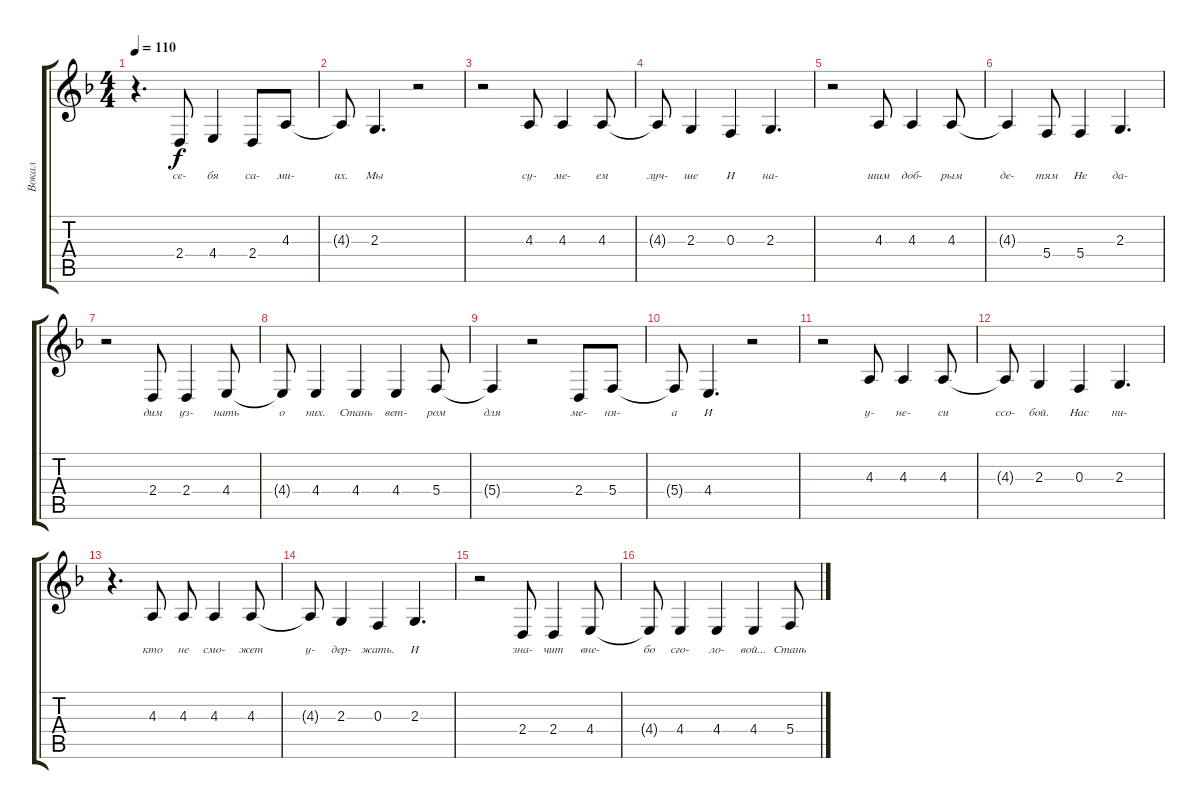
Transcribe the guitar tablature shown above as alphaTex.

\track ("Вокал" "Вокал") {instrument violin}
\staff {score tabs}
\tuning (D4 A3 F3 C3 G2 C2) {hide}
\ts (4 4)
\tempo 110
\clef g2
\ks dminor
r.4{d dy f} 2.4.8{lyrics (0 "се-") lyrics (1 "") lyrics (2 "") lyrics (3 "") lyrics (4 "")} 4.4.4{lyrics (0 "бя") lyrics (1 "") lyrics (2 "") lyrics (3 "") lyrics (4 "")} 2.4.8{lyrics (0 "са-") lyrics (1 "") lyrics (2 "") lyrics (3 "") lyrics (4 "")} 4.3.8{lyrics (0 "ми-") lyrics (1 "") lyrics (2 "") lyrics (3 "") lyrics (4 "")} |
4.3{t}.8{lyrics (0 "их.") lyrics (1 "") lyrics (2 "") lyrics (3 "") lyrics (4 "")} 2.3.4{d lyrics (0 "Мы") lyrics (1 "") lyrics (2 "") lyrics (3 "") lyrics (4 "")} r.2 |
r.2 4.3.8{lyrics (0 "су-") lyrics (1 "") lyrics (2 "") lyrics (3 "") lyrics (4 "")} 4.3.4{lyrics (0 "ме-") lyrics (1 "") lyrics (2 "") lyrics (3 "") lyrics (4 "")} 4.3.8{lyrics (0 "ем") lyrics (1 "") lyrics (2 "") lyrics (3 "") lyrics (4 "")} |
4.3{t}.8{lyrics (0 "луч-") lyrics (1 "") lyrics (2 "") lyrics (3 "") lyrics (4 "")} 2.3.4{lyrics (0 "ше") lyrics (1 "") lyrics (2 "") lyrics (3 "") lyrics (4 "")} 0.3.4{lyrics (0 "И") lyrics (1 "") lyrics (2 "") lyrics (3 "") lyrics (4 "")} 2.3.4{d lyrics (0 "на-") lyrics (1 "") lyrics (2 "") lyrics (3 "") lyrics (4 "")} |
r.2 4.3.8{lyrics (0 "шим") lyrics (1 "") lyrics (2 "") lyrics (3 "") lyrics (4 "")} 4.3.4{lyrics (0 "доб-") lyrics (1 "") lyrics (2 "") lyrics (3 "") lyrics (4 "")} 4.3.8{lyrics (0 "рым") lyrics (1 "") lyrics (2 "") lyrics (3 "") lyrics (4 "")} |
4.3{t}.4{lyrics (0 "де-") lyrics (1 "") lyrics (2 "") lyrics (3 "") lyrics (4 "")} 5.4.8{lyrics (0 "тям") lyrics (1 "") lyrics (2 "") lyrics (3 "") lyrics (4 "")} 5.4.4{lyrics (0 "Не") lyrics (1 "") lyrics (2 "") lyrics (3 "") lyrics (4 "")} 2.3.4{d lyrics (0 "да-") lyrics (1 "") lyrics (2 "") lyrics (3 "") lyrics (4 "")} |
r.2 2.4.8{lyrics (0 "дим") lyrics (1 "") lyrics (2 "") lyrics (3 "") lyrics (4 "")} 2.4.4{lyrics (0 "уз-") lyrics (1 "") lyrics (2 "") lyrics (3 "") lyrics (4 "")} 4.4.8{lyrics (0 "нать") lyrics (1 "") lyrics (2 "") lyrics (3 "") lyrics (4 "")} |
4.4{t}.8{lyrics (0 "о") lyrics (1 "") lyrics (2 "") lyrics (3 "") lyrics (4 "")} 4.4.4{lyrics (0 "них.") lyrics (1 "") lyrics (2 "") lyrics (3 "") lyrics (4 "")} 4.4.4{lyrics (0 "Стань") lyrics (1 "") lyrics (2 "") lyrics (3 "") lyrics (4 "")} 4.4.4{lyrics (0 "вет-") lyrics (1 "") lyrics (2 "") lyrics (3 "") lyrics (4 "")} 5.4.8{lyrics (0 "ром") lyrics (1 "") lyrics (2 "") lyrics (3 "") lyrics (4 "")} |
5.4{t}.4{lyrics (0 "для") lyrics (1 "") lyrics (2 "") lyrics (3 "") lyrics (4 "")} r.2 2.4.8{lyrics (0 "ме-") lyrics (1 "") lyrics (2 "") lyrics (3 "") lyrics (4 "")} 5.4.8{lyrics (0 "ня-") lyrics (1 "") lyrics (2 "") lyrics (3 "") lyrics (4 "")} |
5.4{t}.8{lyrics (0 "а") lyrics (1 "") lyrics (2 "") lyrics (3 "") lyrics (4 "")} 4.4.4{d lyrics (0 "И") lyrics (1 "") lyrics (2 "") lyrics (3 "") lyrics (4 "")} r.2 |
r.2 4.3.8{lyrics (0 "у-") lyrics (1 "") lyrics (2 "") lyrics (3 "") lyrics (4 "")} 4.3.4{lyrics (0 "не-") lyrics (1 "") lyrics (2 "") lyrics (3 "") lyrics (4 "")} 4.3.8{lyrics (0 "си") lyrics (1 "") lyrics (2 "") lyrics (3 "") lyrics (4 "")} |
4.3{t}.8{lyrics (0 "ссо-") lyrics (1 "") lyrics (2 "") lyrics (3 "") lyrics (4 "")} 2.3.4{lyrics (0 "бой.") lyrics (1 "") lyrics (2 "") lyrics (3 "") lyrics (4 "")} 0.3.4{lyrics (0 "Нас") lyrics (1 "") lyrics (2 "") lyrics (3 "") lyrics (4 "")} 2.3.4{d lyrics (0 "ни-") lyrics (1 "") lyrics (2 "") lyrics (3 "") lyrics (4 "")} |
r.4{d} 4.3.8{lyrics (0 "кто") lyrics (1 "") lyrics (2 "") lyrics (3 "") lyrics (4 "")} 4.3.8{lyrics (0 "не") lyrics (1 "") lyrics (2 "") lyrics (3 "") lyrics (4 "")} 4.3.4{lyrics (0 "смо-") lyrics (1 "") lyrics (2 "") lyrics (3 "") lyrics (4 "")} 4.3.8{lyrics (0 "жет") lyrics (1 "") lyrics (2 "") lyrics (3 "") lyrics (4 "")} |
4.3{t}.8{lyrics (0 "у-") lyrics (1 "") lyrics (2 "") lyrics (3 "") lyrics (4 "")} 2.3.4{lyrics (0 "дер-") lyrics (1 "") lyrics (2 "") lyrics (3 "") lyrics (4 "")} 0.3.4{lyrics (0 "жать.") lyrics (1 "") lyrics (2 "") lyrics (3 "") lyrics (4 "")} 2.3.4{d lyrics (0 "И") lyrics (1 "") lyrics (2 "") lyrics (3 "") lyrics (4 "")} |
r.2 2.4.8{lyrics (0 "зна-") lyrics (1 "") lyrics (2 "") lyrics (3 "") lyrics (4 "")} 2.4.4{lyrics (0 "чит") lyrics (1 "") lyrics (2 "") lyrics (3 "") lyrics (4 "")} 4.4.8{lyrics (0 "вне-") lyrics (1 "") lyrics (2 "") lyrics (3 "") lyrics (4 "")} |
4.4{t}.8{lyrics (0 "бо") lyrics (1 "") lyrics (2 "") lyrics (3 "") lyrics (4 "")} 4.4.4{lyrics (0 "сго-") lyrics (1 "") lyrics (2 "") lyrics (3 "") lyrics (4 "")} 4.4.4{lyrics (0 "ло-") lyrics (1 "") lyrics (2 "") lyrics (3 "") lyrics (4 "")} 4.4.4{lyrics (0 "вой...") lyrics (1 "") lyrics (2 "") lyrics (3 "") lyrics (4 "")} 5.4.8{lyrics (0 "Стань") lyrics (1 "") lyrics (2 "") lyrics (3 "") lyrics (4 "")}
